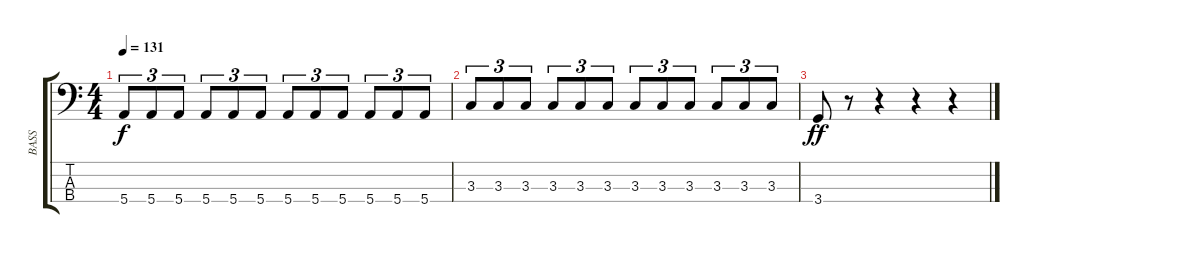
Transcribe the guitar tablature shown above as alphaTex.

\track ("BASS" "BASS") {instrument electricbassfinger}
\staff {score tabs}
\tuning (G2 D2 A1 E1) {hide}
\ts (4 4)
\tempo 131
\clef f4
\ks c
5.4.8{tu (3 2) dy f} 5.4.8{tu (3 2)} 5.4.8{tu (3 2)} 5.4.8{tu (3 2)} 5.4.8{tu (3 2)} 5.4.8{tu (3 2)} 5.4.8{tu (3 2)} 5.4.8{tu (3 2)} 5.4.8{tu (3 2)} 5.4.8{tu (3 2)} 5.4.8{tu (3 2)} 5.4.8{tu (3 2)} |
3.3.8{tu (3 2)} 3.3.8{tu (3 2)} 3.3.8{tu (3 2)} 3.3.8{tu (3 2)} 3.3.8{tu (3 2)} 3.3.8{tu (3 2)} 3.3.8{tu (3 2)} 3.3.8{tu (3 2)} 3.3.8{tu (3 2)} 3.3.8{tu (3 2)} 3.3.8{tu (3 2)} 3.3.8{tu (3 2)} |
3.4.8{dy ff} r.8 r.4 r.4 r.4
